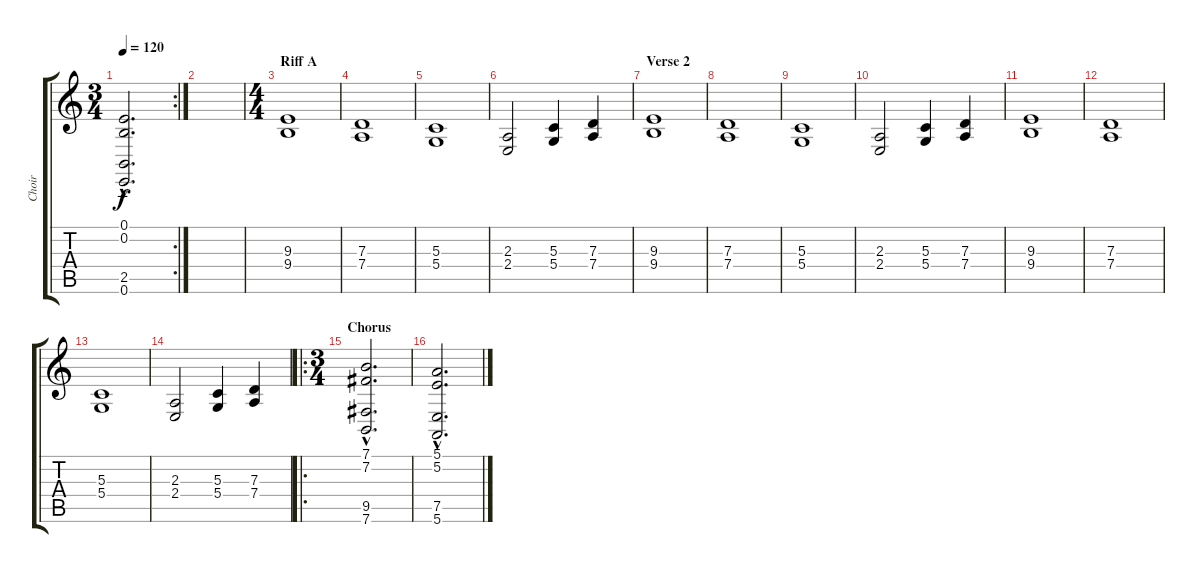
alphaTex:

\track ("Choir" "Choir") {instrument choiraahs}
\staff {score tabs}
\tuning (E4 B3 G3 D3 A2 E2) {hide}
\rc 2
\ts (3 4)
\tempo 120
\clef g2
\ks c
(0.1{hac} 0.2{hac} 2.5{hac} 0.6{hac}).2{d dy f} |
|
\ts (4 4)
\section ("" "Riff A")
(9.3 9.4).1 |
(7.3 7.4).1 |
(5.3 5.4).1 |
(2.3 2.4).2 (5.3 5.4).4 (7.3 7.4).4 |
\section ("" "Verse 2")
(9.3 9.4).1{volume 11 balance 0} |
(7.3 7.4).1 |
(5.3 5.4).1 |
(2.3 2.4).2 (5.3 5.4).4 (7.3 7.4).4 |
(9.3 9.4).1{volume 11} |
(7.3 7.4).1 |
(5.3 5.4).1 |
(2.3 2.4).2 (5.3 5.4).4 (7.3 7.4).4 |
\ro
\ts (3 4)
\section ("" "Chorus")
(7.1{hac} 7.2{hac} 9.5{hac} 7.6{hac}).2{d} |
(5.1{hac} 5.2{hac} 7.5{hac} 5.6{hac}).2{d}
